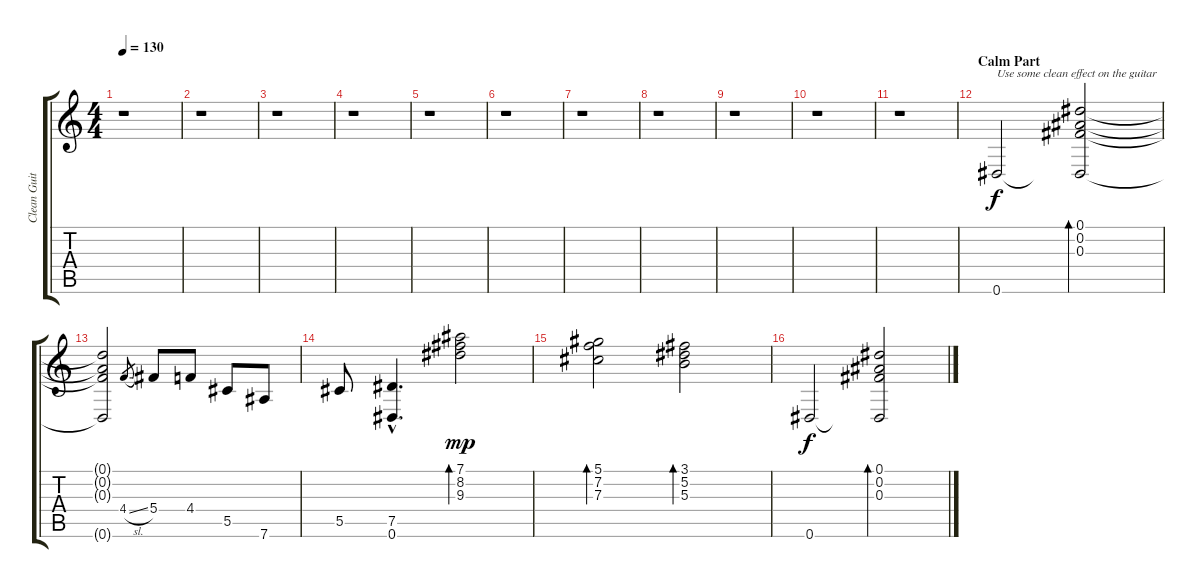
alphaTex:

\track ("Clean Guitar" "Clean Guit") {instrument acousticguitarnylon}
\staff {score tabs}
\tuning (Eb4 Bb3 Gb3 Db3 Ab2 Eb2) {hide}
\ts (4 4)
\tempo 130
\clef g2
\ks c
r.1{dy f} |
r.1 |
r.1 |
r.1 |
r.1 |
r.1 |
r.1 |
r.1 |
r.1 |
r.1 |
r.1 |
\section ("" "Calm Part")
0.6.2{txt "Use some clean effect on the guitar"} (0.1 0.2 0.3 0.6{t}).2{bd 480} |
(0.1{t} 0.2{t} 0.3{t} 0.6{t}).2 4.4{sl}.8{gr} 5.4.8 4.4.8 5.5.8 7.6.8 |
5.5.8 (7.5{hac} 0.6{hac}).4{d} (7.1 8.2 9.3).2{bd 480 dy mp} |
(5.1 7.2 7.3).2{bd 240} (3.1 5.2 5.3).2{bd 240} |
0.6.2{dy f} (0.1 0.2 0.3 0.6{t}).2{bd 480}
